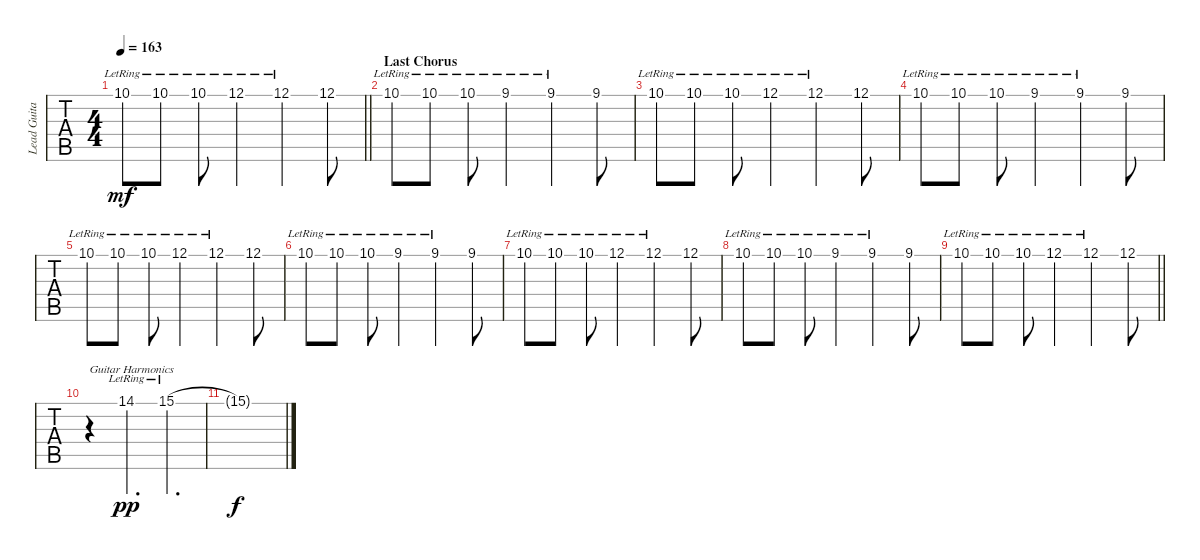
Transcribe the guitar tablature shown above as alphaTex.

\track ("Lead Guitar" "Lead Guita") {instrument overdrivenguitar}
\staff {tabs}
\tuning (E4 B3 G3 D3 A2 E2) {hide}
\ts (4 4)
\tempo 163
\clef g2
\barLineRight lightlight
\ks c
10.1{lr}.8{dy mf} 10.1{lr}.8 10.1{lr}.8 12.1{lr}.4 12.1{lr}.4 12.1.8 |
\section ("" "Last Chorus")
10.1{lr}.8 10.1{lr}.8 10.1{lr}.8 9.1{lr}.4 9.1{lr}.4 9.1.8 |
10.1{lr}.8 10.1{lr}.8 10.1{lr}.8 12.1{lr}.4 12.1{lr}.4 12.1.8 |
10.1{lr}.8 10.1{lr}.8 10.1{lr}.8 9.1{lr}.4 9.1{lr}.4 9.1.8 |
10.1{lr}.8 10.1{lr}.8 10.1{lr}.8 12.1{lr}.4 12.1{lr}.4 12.1.8 |
10.1{lr}.8 10.1{lr}.8 10.1{lr}.8 9.1{lr}.4 9.1{lr}.4 9.1.8 |
10.1{lr}.8 10.1{lr}.8 10.1{lr}.8 12.1{lr}.4 12.1{lr}.4 12.1.8 |
10.1{lr}.8 10.1{lr}.8 10.1{lr}.8 9.1{lr}.4 9.1{lr}.4 9.1.8 |
\barLineRight lightlight
10.1{lr}.8 10.1{lr}.8 10.1{lr}.8 12.1{lr}.4 12.1{lr}.4 12.1.8 |
r.4{txt "Guitar Harmonics" instrument guitarharmonics} 14.1{lr}.4{d dy pp} 15.1{lr}.4{d volume 6} |
15.1{t}.1{dy f}
